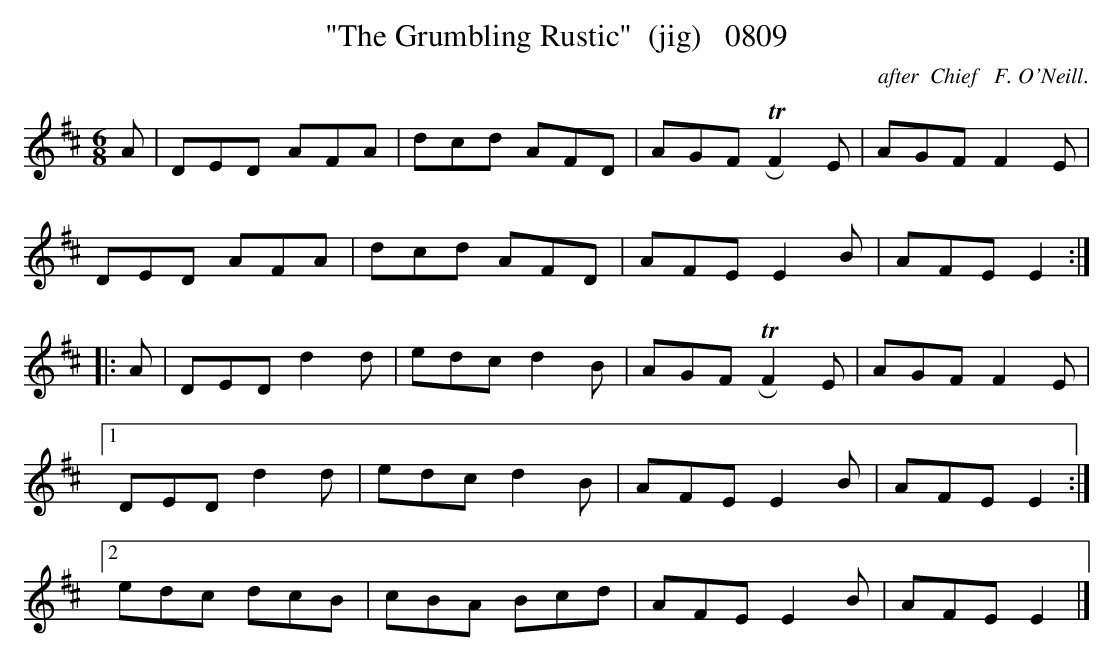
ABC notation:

X:1
T:"The Grumbling Rustic"  (jig)   0809
C:after  Chief   F. O'Neill.
BRENNAN June 2003 (HTTP://WWW.SOSYOURMOM.COM)
M:6/8
L:1/8
K:D
A|DED AFA|dcd AFD|AGF TRF2E|AGF F2E|
DED AFA|dcd AFD|AFE E2B|AFE E2:|
|:A|DED d2d|edc d2B|AGF TRF2E|AGF F2E|
[1DED d2d|edc d2B|AFE E2B|AFE E2:|
[2edc dcB|cBA Bcd|AFE E2B|AFE E2|]
